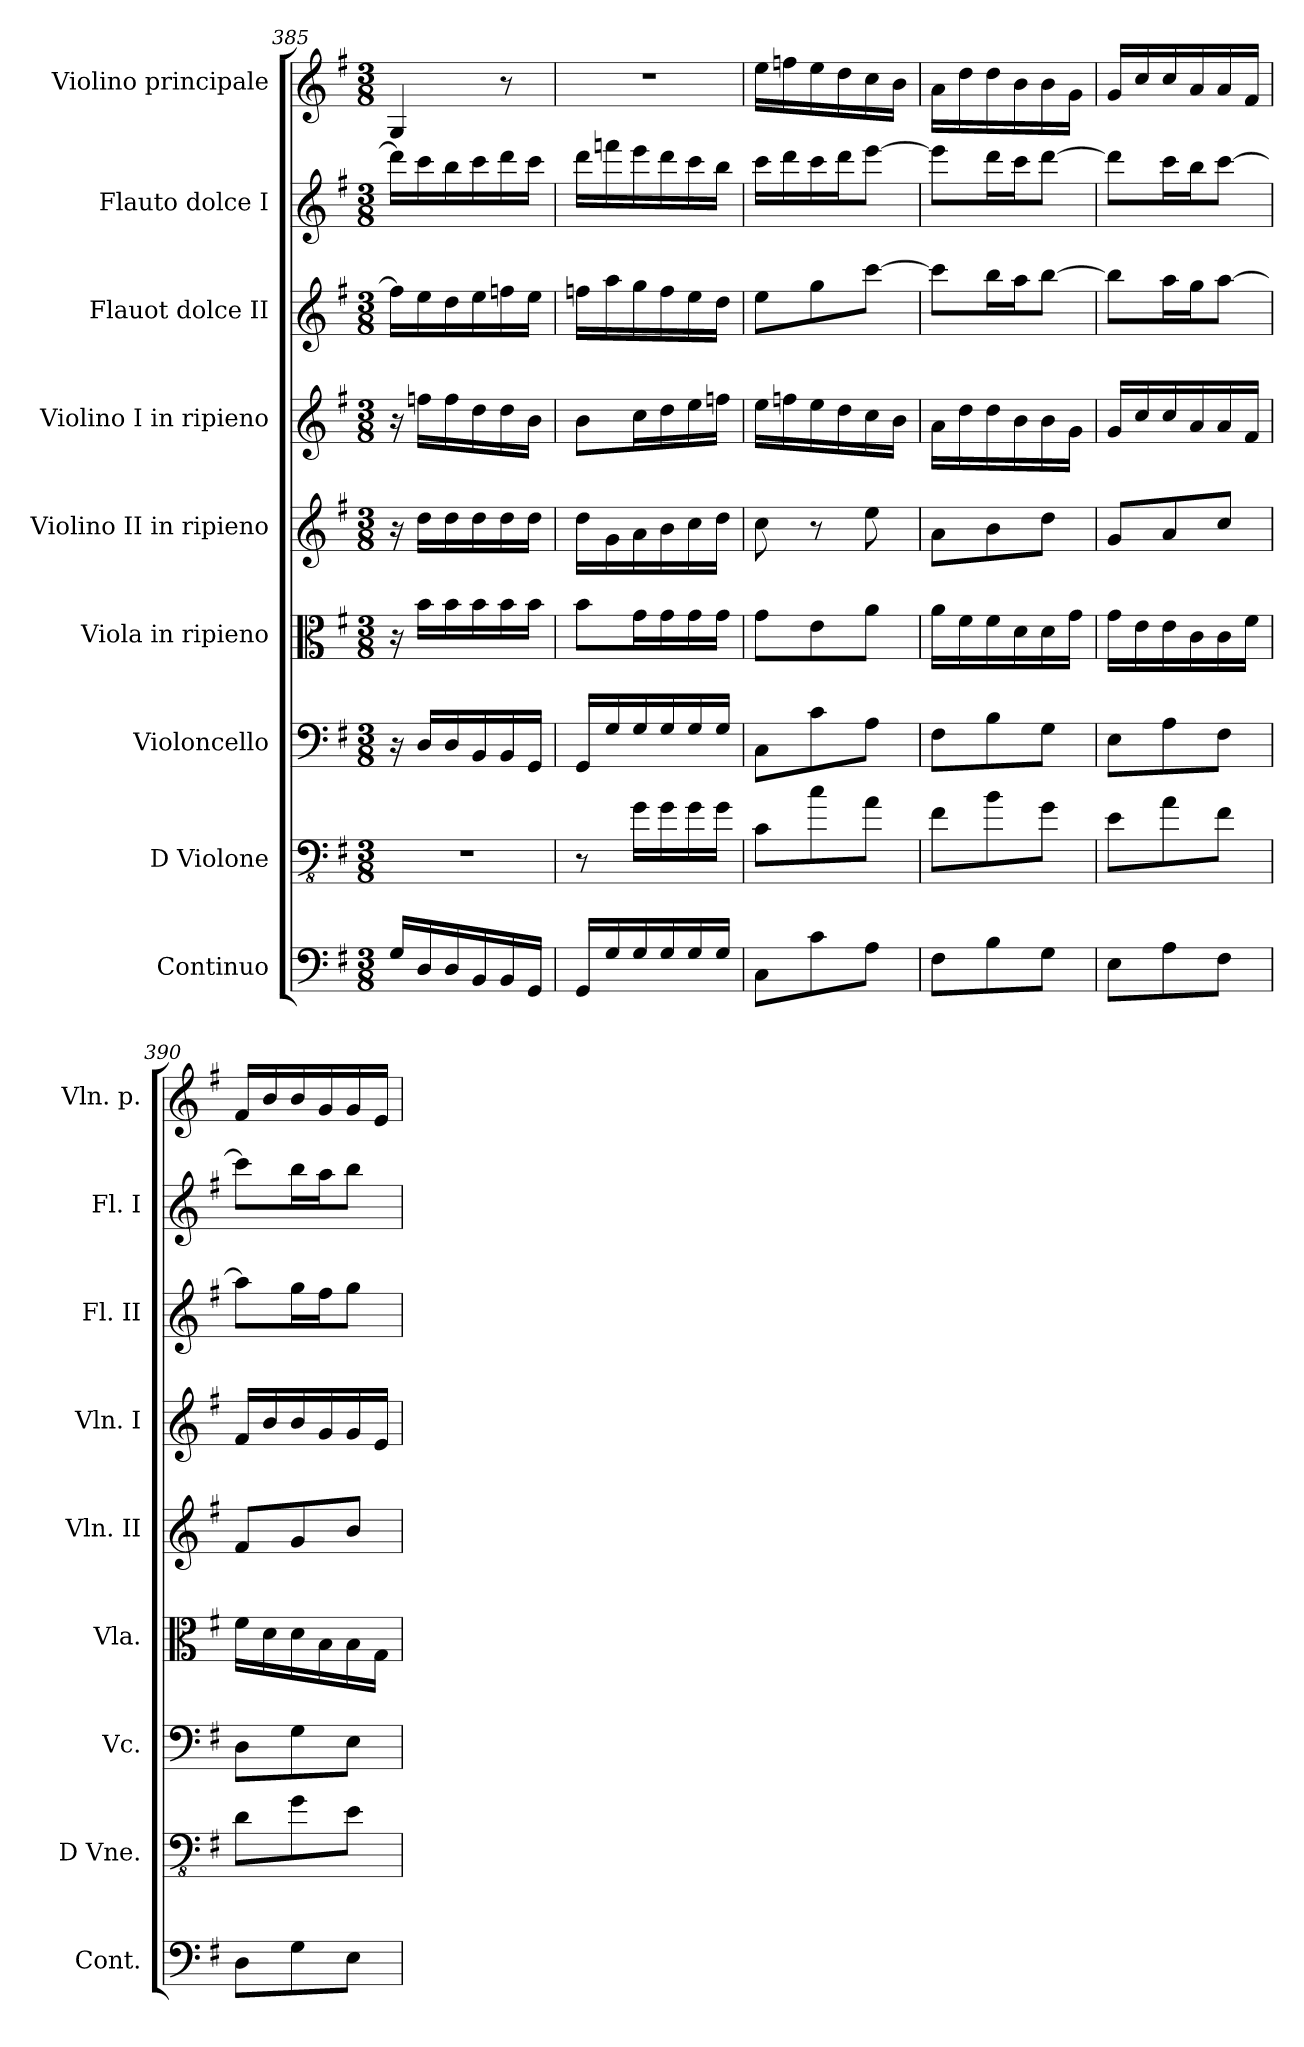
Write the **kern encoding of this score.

**kern	**kern	**kern	**kern	**kern	**kern	**kern	**kern	**kern
*part9	*part8	*part7	*part6	*part5	*part4	*part3	*part2	*part1
*staff9	*staff8	*staff7	*staff6	*staff5	*staff4	*staff3	*staff2	*staff1
*I"Continuo	*I"D Violone	*I"Violoncello	*I"Viola in ripieno	*I"Violino II in ripieno	*I"Violino I in ripieno	*I"Flauot dolce II	*I"Flauto dolce I	*I"Violino principale
*I'Cont.	*I'D Vne.	*I'Vc.	*I'Vla.	*I'Vln. II	*I'Vln. I	*I'Fl. II	*I'Fl. I	*I'Vln. p.
*clefF4	*clefFv4	*clefF4	*clefC3	*clefG2	*clefG2	*clefG2	*clefG2	*clefG2
*	*ITrd7c12	*	*	*	*	*	*	*
*k[f#]	*k[f#]	*k[f#]	*k[f#]	*k[f#]	*k[f#]	*k[f#]	*k[f#]	*k[f#]
*M3/8	*M3/8	*M3/8	*M3/8	*M3/8	*M3/8	*M3/8	*M3/8	*M3/8
=385	=385	=385	=385	=385	=385	=385	=385	=385
16G/LL	4.r	16r	16r	16r	16r	16ff\LL]	16ddd\LL]	4G/
16D/	.	16D/LL	16b\LL	16dd\LL	16ffn\LL	16ee\	16ccc\	.
16D/	.	16D/	16b\	16dd\	16ff\	16dd\	16bb\	.
16BB/	.	16BB/	16b\	16dd\	16dd\	16ee\	16ccc\	.
16BB/	.	16BB/	16b\	16dd\	16dd\	16ffn\	16ddd\	8r
16GG/JJ	.	16GG/JJ	16b\JJ	16dd\JJ	16b\JJ	16ee\JJ	16ccc\JJ	.
!!LO:PB:g=z
=386	=386	=386	=386	=386	=386	=386	=386	=386
16GG/LL	8r	16GG/LL	8b\L	16dd\LL	8b\L	16ffn\LL	16ddd\LL	4.r
16G/	.	16G/	.	16g\	.	16aa\	16fffn\	.
16G/	16GG\LL	16G/	16g\L	16a\	16cc\L	16gg\	16eee\	.
16G/	16GG\	16G/	16g\	16b\	16dd\	16ff\	16ddd\	.
16G/	16GG\	16G/	16g\	16cc\	16ee\	16ee\	16ccc\	.
16G/JJ	16GG\JJ	16G/JJ	16g\JJ	16dd\JJ	16ffn\JJ	16dd\JJ	16bb\JJ	.
=387	=387	=387	=387	=387	=387	=387	=387	=387
8C\L	8CC\L	8C\L	8g\L	8cc\	16ee\LL	8ee\L	16ccc\LL	16ee\LL
.	.	.	.	.	16ffn\	.	16ddd\	16ffn\
8c\	8C\	8c\	8e\	8r	16ee\	8gg\	16ccc\	16ee\
.	.	.	.	.	16dd\	.	16ddd\J	16dd\
8A\J	8AA\J	8A\J	8a\J	8ee\	16cc\	[8ccc\J	[8eee\J	16cc\
.	.	.	.	.	16b\JJ	.	.	16b\JJ
=388	=388	=388	=388	=388	=388	=388	=388	=388
8F#\L	8FF#\L	8F#\L	16a\LL	8a\L	16a\LL	8ccc\L]	8eee\L]	16a\LL
.	.	.	16f#\	.	16dd\	.	.	16dd\
8B\	8BB\	8B\	16f#\	8b\	16dd\	16bb\L	16ddd\L	16dd\
.	.	.	16d\	.	16b\	16aa\J	16ccc\J	16b\
8G\J	8GG\J	8G\J	16d\	8dd\J	16b\	[8bb\J	[8ddd\J	16b\
.	.	.	16g\JJ	.	16g\JJ	.	.	16g\JJ
=389	=389	=389	=389	=389	=389	=389	=389	=389
8E\L	8EE\L	8E\L	16g\LL	8g/L	16g/LL	8bb\L]	8ddd\L]	16g/LL
.	.	.	16e\	.	16cc/	.	.	16cc/
8A\	8AA\	8A\	16e\	8a/	16cc/	16aa\L	16ccc\L	16cc/
.	.	.	16c\	.	16a/	16gg\J	16bb\J	16a/
8F#\J	8FF#\J	8F#\J	16c\	8cc/J	16a/	[8aa\J	[8ccc\J	16a/
.	.	.	16f#\JJ	.	16f#/JJ	.	.	16f#/JJ
=390	=390	=390	=390	=390	=390	=390	=390	=390
8D\L	8DD\L	8D\L	16f#\LL	8f#/L	16f#/LL	8aa\L]	8ccc\L]	16f#/LL
.	.	.	16d\	.	16b/	.	.	16b/
8G\	8GG\	8G\	16d\	8g/	16b/	16gg\L	16bb\L	16b/
.	.	.	16B\	.	16g/	16ff#\J	16aa\J	16g/
8E\J	8EE\J	8E\J	16B\	8b/J	16g/	8gg\J	8bb\J	16g/
.	.	.	16G\JJ	.	16e/JJ	.	.	16e/JJ
=	=	=	=	=	=	=	=	=
*-	*-	*-	*-	*-	*-	*-	*-	*-
